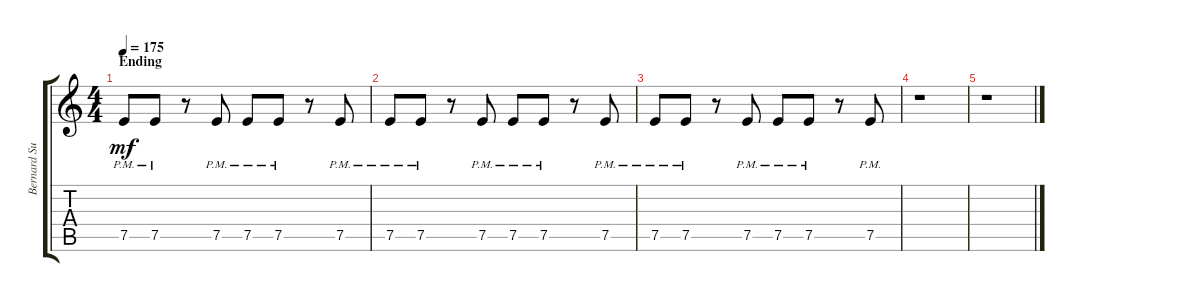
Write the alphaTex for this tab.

\track ("Bernard Sumner" "Bernard Su") {instrument overdrivenguitar}
\staff {score tabs}
\tuning (E4 B3 G3 D3 A2 E2) {hide}
\ts (4 4)
\section ("" "Ending")
\tempo 175
\clef g2
\ks c
7.5{pm}.8{dy mf} 7.5{pm}.8 r.8 7.5{pm}.8 7.5{pm}.8 7.5{pm}.8 r.8 7.5{pm}.8 |
7.5{pm}.8 7.5{pm}.8 r.8 7.5{pm}.8 7.5{pm}.8 7.5{pm}.8 r.8 7.5{pm}.8 |
7.5{pm}.8 7.5{pm}.8 r.8 7.5{pm}.8 7.5{pm}.8 7.5{pm}.8 r.8 7.5{pm}.8 |
r.1 |
r.1
